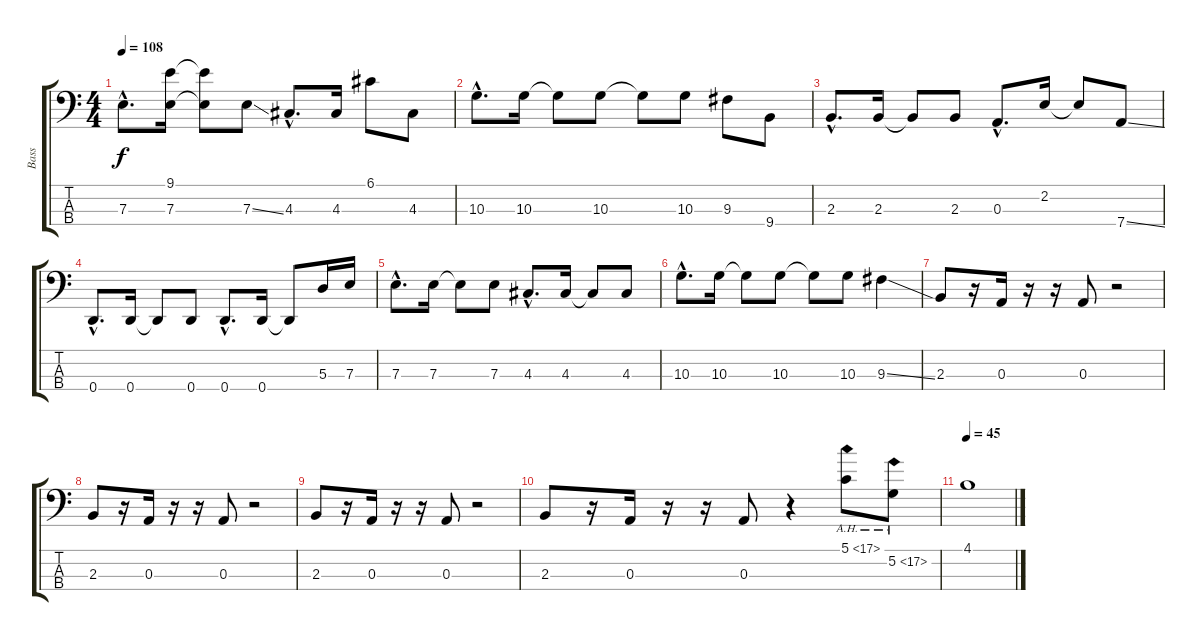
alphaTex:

\track ("Bass" "Bass") {instrument electricbassfinger}
\staff {score tabs}
\tuning (G2 D2 A1 D1) {hide}
\ts (4 4)
\tempo 108
\clef f4
\ks c
7.3{hac}.8{d dy f} (9.1 7.3).16 (9.1{t} 7.3{t}).8 7.3{ss}.8 4.3{hac}.8{d} 4.3.16 6.1.8 4.3.8 |
10.3{hac}.8{d} 10.3.16 10.3{t}.8 10.3.8 10.3{t}.8 10.3.8 9.3.8 9.4.8 |
2.3{hac}.8{d} 2.3.16 2.3{t}.8 2.3.8 0.3{hac}.8{d} 2.2.16 2.2{t}.8 7.4{ss}.8 |
0.4{hac}.8{d} 0.4.16 0.4{t}.8 0.4.8 0.4{hac}.8{d} 0.4.16 0.4{t}.8 5.3.16 7.3.16 |
7.3{hac}.8{d} 7.3.16 7.3{t}.8 7.3.8 4.3{hac}.8{d} 4.3.16 4.3{t}.8 4.3.8 |
10.3{hac}.8{d} 10.3.16 10.3{t}.8 10.3.8 10.3{t}.8 10.3.8 9.3{ss}.4 |
2.3.8 r.16 0.3.16 r.16 r.16 0.3.8 r.2 |
2.3.8 r.16 0.3.16 r.16 r.16 0.3.8 r.2 |
2.3.8 r.16 0.3.16 r.16 r.16 0.3.8 r.2 |
2.3.8 r.16 0.3.16 r.16 r.16 0.3.8 r.4 5.1{ah 12}.8 5.2{ah 12}.8 |
\tempo 45
4.1.1
